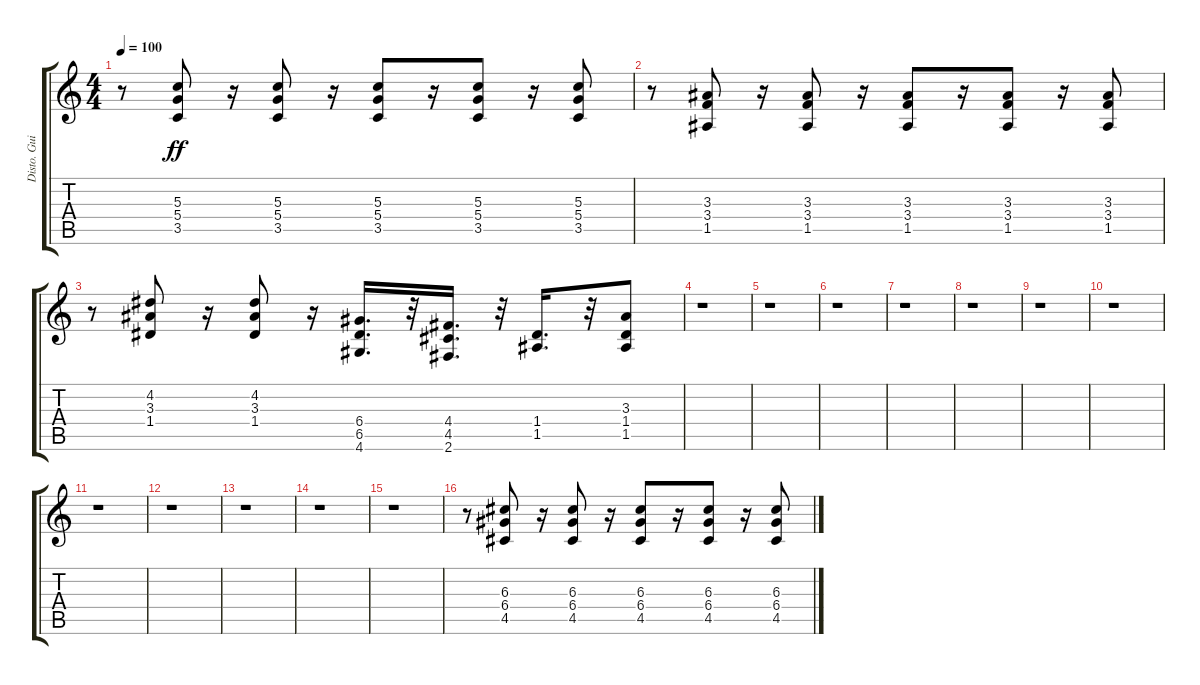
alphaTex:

\track ("Disto. Guitar" "Disto. Gui") {instrument distortionguitar}
\staff {score tabs}
\tuning (E4 B3 G3 D3 A2 E2) {hide}
\ts (4 4)
\tempo 100
\clef g2
\ks c
r.8{dy ff} (5.3 5.4 3.5).8 r.16 (5.3 5.4 3.5).8 r.16 (5.3 5.4 3.5).8 r.16 (5.3 5.4 3.5).8 r.16 (5.3 5.4 3.5).8 |
r.8 (3.3 3.4 1.5).8 r.16 (3.3 3.4 1.5).8 r.16 (3.3 3.4 1.5).8 r.16 (3.3 3.4 1.5).8 r.16 (3.3 3.4 1.5).8 |
r.8 (4.2 3.3 1.4).8 r.16 (4.2 3.3 1.4).8 r.16 (6.4 6.5 4.6).16{d} r.32 (4.4 4.5 2.6).16{d} r.32 (1.4 1.5).16{d} r.32 (3.3 1.4 1.5).8 |
r.1 |
r.1 |
r.1 |
r.1 |
r.1 |
r.1 |
r.1 |
r.1 |
r.1 |
r.1 |
r.1 |
r.1 |
r.8 (6.3 6.4 4.5).8 r.16 (6.3 6.4 4.5).8 r.16 (6.3 6.4 4.5).8 r.16 (6.3 6.4 4.5).8 r.16 (6.3 6.4 4.5).8
